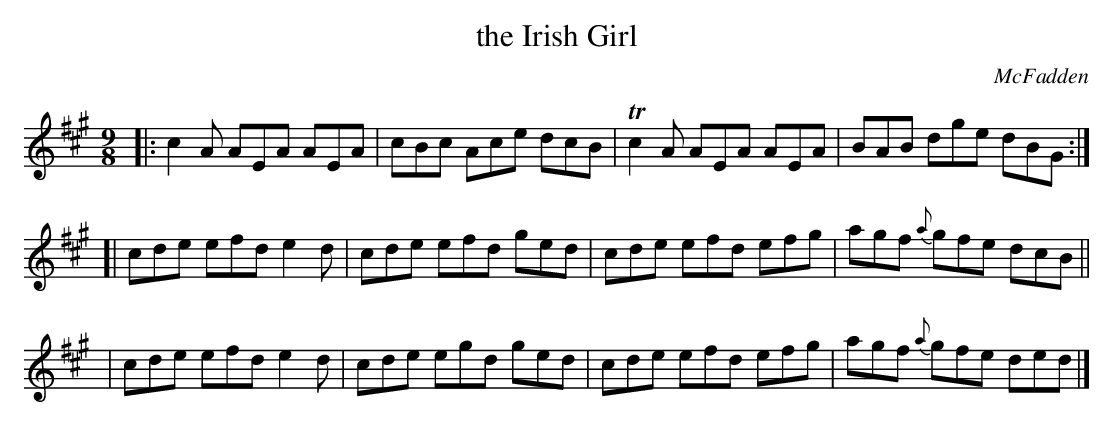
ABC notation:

X:1
T: the Irish Girl
O: McFadden
M: 9/8
K: A
|: c2 A AEA AEA | cBc Ace dcB | Tc2 A AEA AEA | BAB dge dBG :|
[| cde efd e2 d | cde efd ged | cde efd efg | agf {a}gfe dcB ||
|  cde efd e2 d | cde egd ged | cde efd efg | agf {a}gfe ded |]
